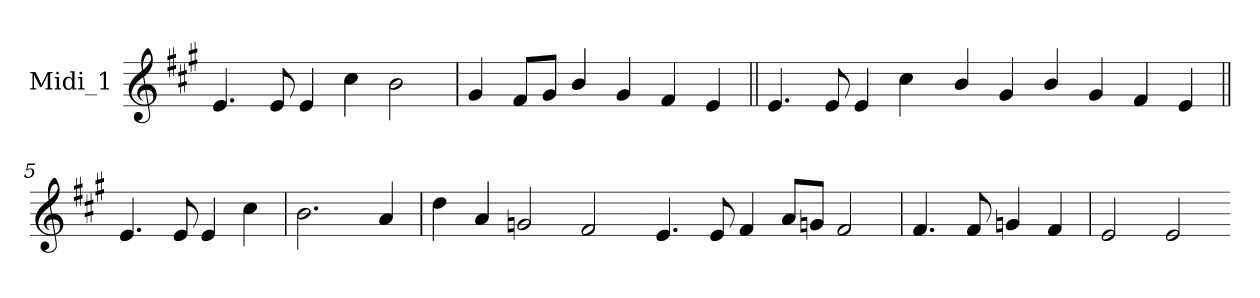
**kern
*part1
*staff1
*I"Midi_1
*clefG2
*k[f#c#g#]
*A:
=1
4.e
8e
4e
4cc#
2b
=2
4g#
8f#L
8g#J
4b/
4g#
4f#
4e
=3||
4.e
8e
4e
4cc#
!!LO:LB:g=z
=4-
4b/
4g#/
4b/
4g#
4f#
4e
=5||
4.e
8e
4e
4cc#
=6
2.b
4a
=7
4dd
4a
2gn
2f#
!!LO:LB:g=z
=8-
4.e
8e
4f#
8aL
8gnJ
2f#
=9
4.f#
8f#
4gn
4f#
=10
2e
2e
=-
*-
